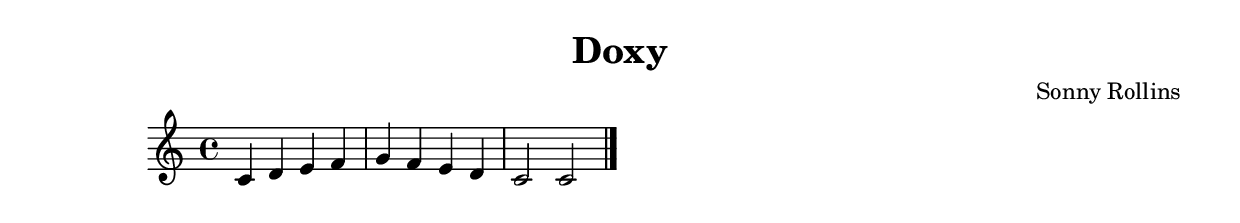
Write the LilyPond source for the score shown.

\version "2.24.4"

\header {
  title = "Doxy"
  composer = "Sonny Rollins"
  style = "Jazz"
}

\score {
  \new Staff {
    \clef treble
    \time 4/4
    \key c \major
    
    % Simple chord progression placeholder
    c'4 d' e' f' |
    g' f' e' d' |
    c'2 c'2 |
    \bar "|."
  }
  \layout {}
  \midi {
    \tempo 4 = 120
  }
}